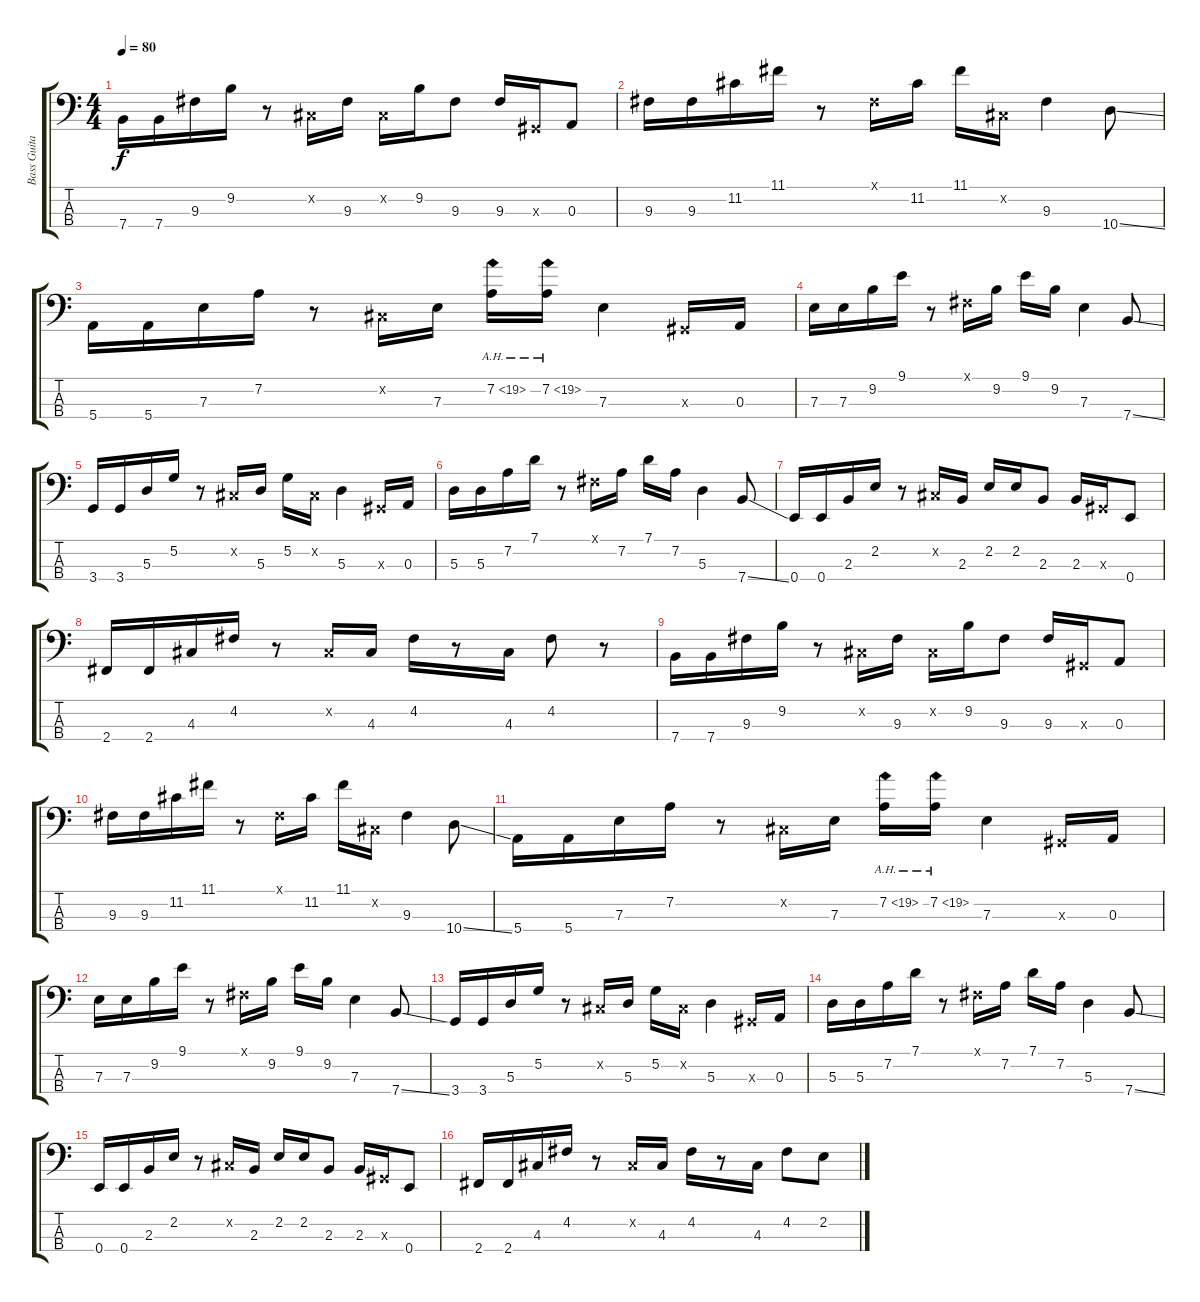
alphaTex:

\track ("Bass Guitar" "Bass Guita") {instrument slapbass1}
\staff {score tabs}
\tuning (G2 D2 A1 E1) {hide}
\ts (4 4)
\tempo 80
\clef f4
\ks c
7.4.16{dy f} 7.4.16 9.3.16 9.2.16 r.8 -1.2{x}.16 9.3.16 -1.2{x}.16 9.2.16 9.3.8 9.3.16 -1.3{x}.16 0.3.8 |
9.3.16 9.3.16 11.2.16 11.1.16 r.8 -1.1{x}.16 11.2.16 11.1.16 -1.2{x}.16 9.3.4 10.4{ss}.8 |
5.4.16 5.4.16 7.3.16 7.2.16 r.8 -1.2{x}.16 7.3.16 7.2{ah 12}.16 7.2{ah 12}.16 7.3.4 -1.3{x}.16 0.3.16 |
7.3.16 7.3.16 9.2.16 9.1.16 r.8 -1.1{x}.16 9.2.16 9.1.16 9.2.16 7.3.4 7.4{ss}.8 |
3.4.16 3.4.16 5.3.16 5.2.16 r.8 -1.2{x}.16 5.3.16 5.2.16 -1.2{x}.16 5.3.4 -1.3{x}.16 0.3.16 |
5.3.16 5.3.16 7.2.16 7.1.16 r.8 -1.1{x}.16 7.2.16 7.1.16 7.2.16 5.3.4 7.4{ss}.8 |
0.4.16 0.4.16 2.3.16 2.2.16 r.8 -1.2{x}.16 2.3.16 2.2.16 2.2.16 2.3.8 2.3.16 -1.3{x}.16 0.4.8 |
2.4.16 2.4.16 4.3.16 4.2.16 r.8 -1.2{x}.16 4.3.16 4.2.16 r.8 4.3.16 4.2.8 r.8 |
7.4.16 7.4.16 9.3.16 9.2.16 r.8 -1.2{x}.16 9.3.16 -1.2{x}.16 9.2.16 9.3.8 9.3.16 -1.3{x}.16 0.3.8 |
9.3.16 9.3.16 11.2.16 11.1.16 r.8 -1.1{x}.16 11.2.16 11.1.16 -1.2{x}.16 9.3.4 10.4{ss}.8 |
5.4.16 5.4.16 7.3.16 7.2.16 r.8 -1.2{x}.16 7.3.16 7.2{ah 12}.16 7.2{ah 12}.16 7.3.4 -1.3{x}.16 0.3.16 |
7.3.16 7.3.16 9.2.16 9.1.16 r.8 -1.1{x}.16 9.2.16 9.1.16 9.2.16 7.3.4 7.4{ss}.8 |
3.4.16 3.4.16 5.3.16 5.2.16 r.8 -1.2{x}.16 5.3.16 5.2.16 -1.2{x}.16 5.3.4 -1.3{x}.16 0.3.16 |
5.3.16 5.3.16 7.2.16 7.1.16 r.8 -1.1{x}.16 7.2.16 7.1.16 7.2.16 5.3.4 7.4{ss}.8 |
0.4.16 0.4.16 2.3.16 2.2.16 r.8 -1.2{x}.16 2.3.16 2.2.16 2.2.16 2.3.8 2.3.16 -1.3{x}.16 0.4.8 |
2.4.16 2.4.16 4.3.16 4.2.16 r.8 -1.2{x}.16 4.3.16 4.2.16 r.8 4.3.16 4.2.8 2.2{ss}.8
